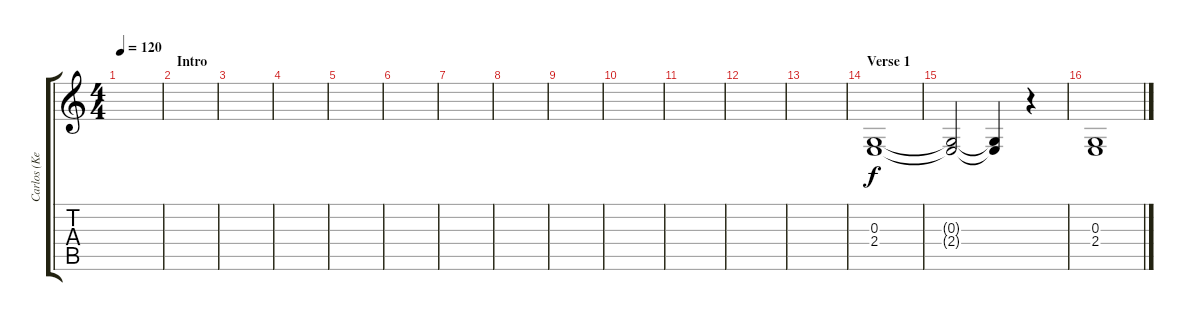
\track ("Carlos (Keyboards)" "Carlos (Ke") {instrument rockorgan}
\staff {score tabs}
\tuning (E4 B3 G3 D3 A2 E2) {hide}
\ts (4 4)
\tempo 120
\clef g2
\ks c
|
\section ("" "Intro")
|
|
|
|
|
|
|
|
|
|
|
|
\section ("" "Verse 1")
(0.3 2.4).1 |
(0.3{t} 2.4{t}).2 (0.3{t} 2.4{t}).4 r.4 |
(0.3 2.4).1
